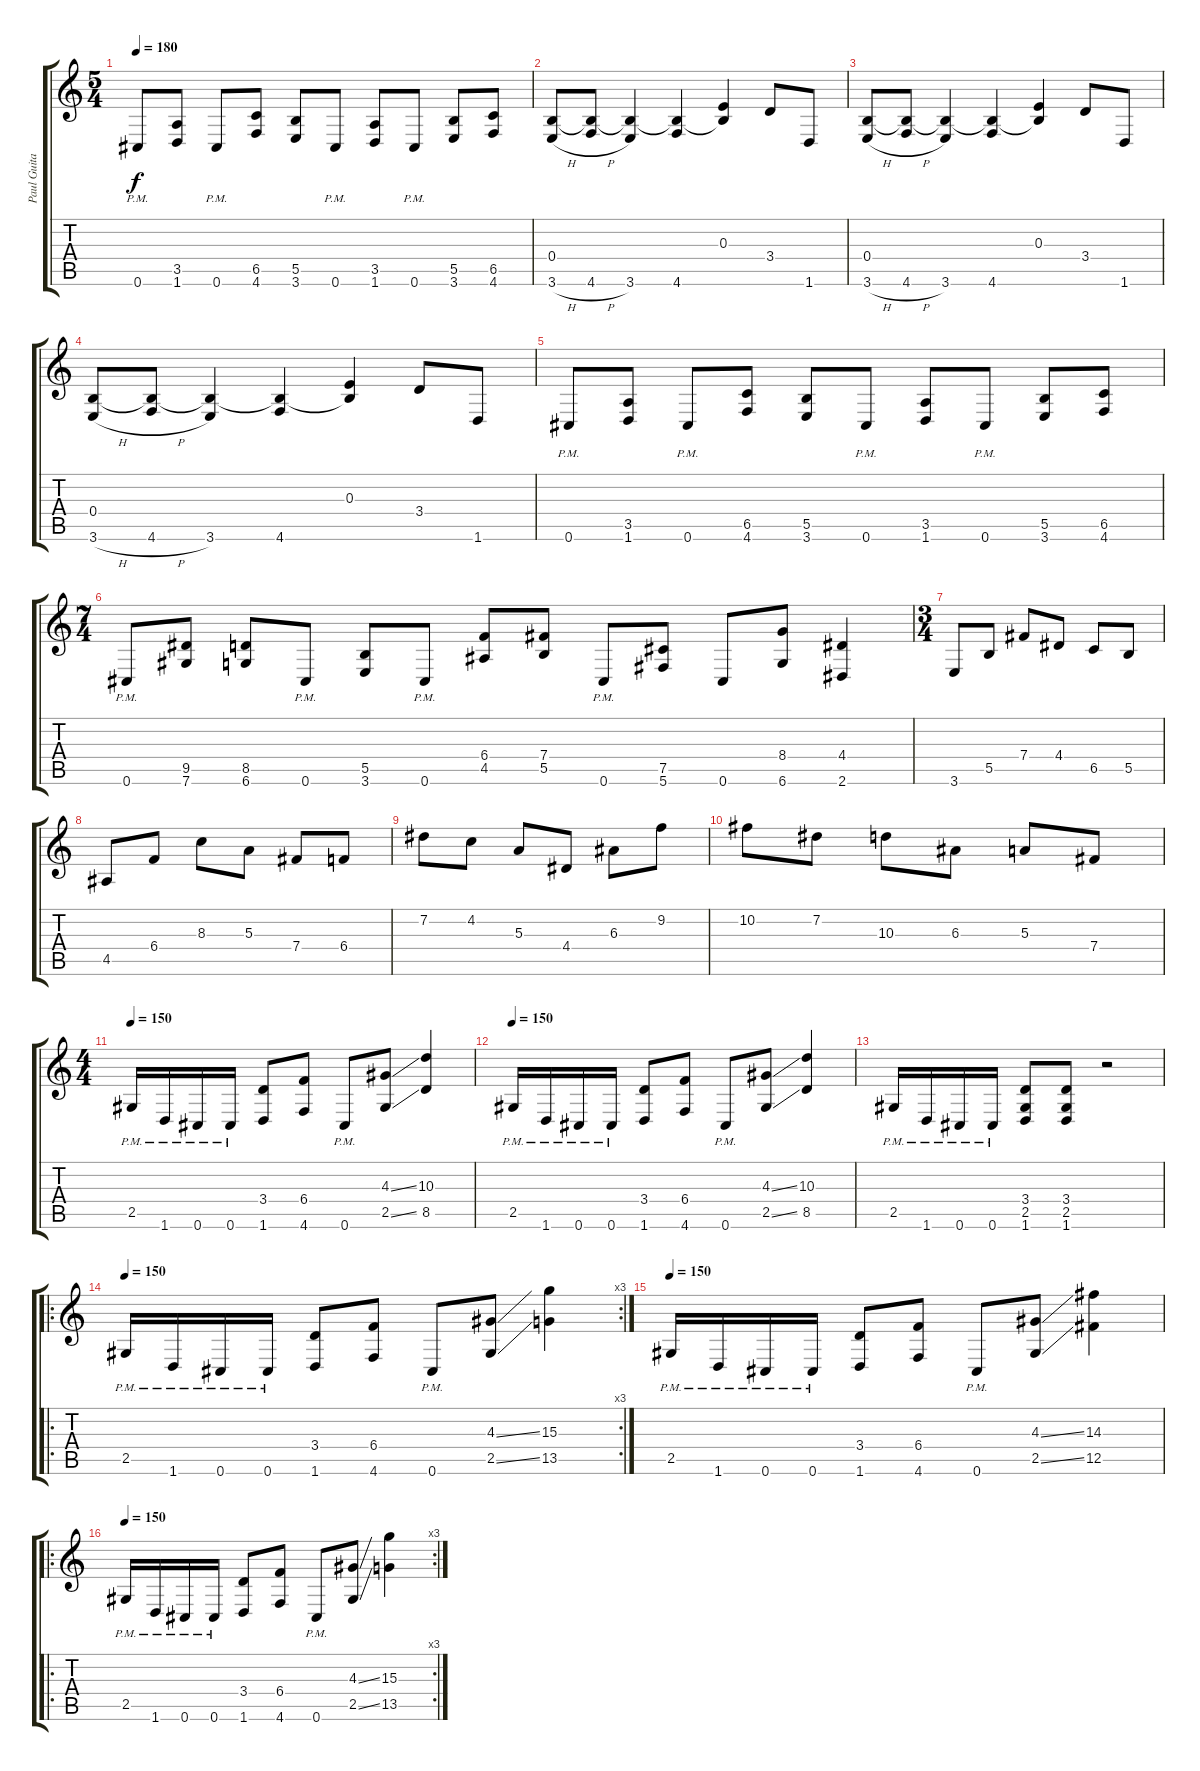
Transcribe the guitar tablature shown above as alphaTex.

\track ("Paul Guitar" "Paul Guita") {instrument overdrivenguitar}
\staff {score tabs}
\tuning (Db4 Ab3 E3 B2 Gb2 Db2) {hide}
\ts (5 4)
\tempo 180
\clef g2
\ks c
0.6{pm}.8{dy f} (3.5 1.6).8 0.6{pm}.8 (6.5 4.6).8 (5.5 3.6).8 0.6{pm}.8 (3.5 1.6).8 0.6{pm}.8 (5.5 3.6).8 (6.5 4.6).8 |
(0.4 3.6{h}).8 (0.4{t} 4.6{h}).8 (0.4{t} 3.6).4 (0.4{t} 4.6).4 (0.3 0.4{t}).4 3.4.8 1.6.8 |
(0.4 3.6{h}).8 (0.4{t} 4.6{h}).8 (0.4{t} 3.6).4 (0.4{t} 4.6).4 (0.3 0.4{t}).4 3.4.8 1.6.8 |
(0.4 3.6{h}).8 (0.4{t} 4.6{h}).8 (0.4{t} 3.6).4 (0.4{t} 4.6).4 (0.3 0.4{t}).4 3.4.8 1.6.8 |
0.6{pm}.8 (3.5 1.6).8 0.6{pm}.8 (6.5 4.6).8 (5.5 3.6).8 0.6{pm}.8 (3.5 1.6).8 0.6{pm}.8 (5.5 3.6).8 (6.5 4.6).8 |
\ts (7 4)
0.6{pm}.8 (9.5 7.6).8 (8.5 6.6).8 0.6{pm}.8 (5.5 3.6).8 0.6{pm}.8 (6.4 4.5).8 (7.4 5.5).8 0.6{pm}.8 (7.5 5.6).8 0.6.8 (8.4 6.6).8 (4.4 2.6).4 |
\ts (3 4)
3.6.8 5.5.8 7.4.8 4.4.8 6.5.8 5.5.8 |
4.5.8 6.4.8 8.3.8 5.3.8 7.4.8 6.4.8 |
7.2.8 4.2.8 5.3.8 4.4.8 6.3.8 9.2.8 |
10.2.8 7.2.8 10.3.8 6.3.8 5.3.8 7.4.8 |
\ts (4 4)
\tempo 150
2.5{pm}.16 1.6{pm}.16 0.6{pm}.16 0.6{pm}.16 (3.4 1.6).8 (6.4 4.6).8 0.6{pm}.8 (4.3{ss} 2.5{ss}).8 (10.3 8.5).4 |
\tempo 150
2.5{pm}.16 1.6{pm}.16 0.6{pm}.16 0.6{pm}.16 (3.4 1.6).8 (6.4 4.6).8 0.6{pm}.8 (4.3{ss} 2.5{ss}).8 (10.3 8.5).4 |
2.5{pm}.16 1.6{pm}.16 0.6{pm}.16 0.6{pm}.16 (3.4 2.5 1.6).8 (3.4 2.5 1.6).8 r.2 |
\ro
\rc 3
\tempo 150
2.5{pm}.16 1.6{pm}.16 0.6{pm}.16 0.6{pm}.16 (3.4 1.6).8 (6.4 4.6).8 0.6{pm}.8 (4.3{ss} 2.5{ss}).8 (15.3 13.5).4 |
\tempo 150
2.5{pm}.16 1.6{pm}.16 0.6{pm}.16 0.6{pm}.16 (3.4 1.6).8 (6.4 4.6).8 0.6{pm}.8 (4.3{ss} 2.5{ss}).8 (14.3 12.5).4 |
\ro
\rc 3
\tempo 150
2.5{pm}.16 1.6{pm}.16 0.6{pm}.16 0.6{pm}.16 (3.4 1.6).8 (6.4 4.6).8 0.6{pm}.8 (4.3{ss} 2.5{ss}).8 (15.3 13.5).4
